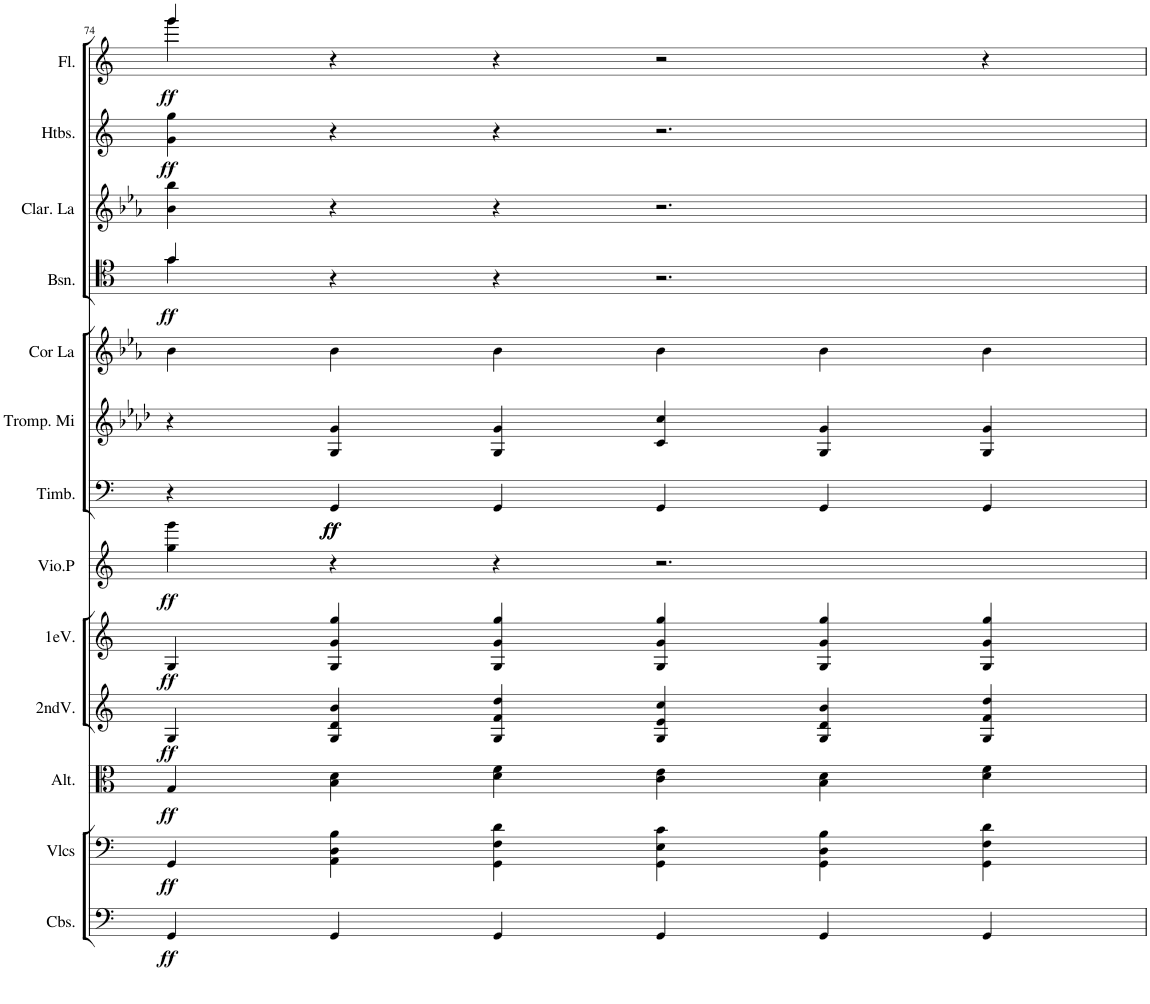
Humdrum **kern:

**kern	**dynam	**kern	**dynam	**kern	**dynam	**kern	**dynam	**kern	**dynam	**kern	**dynam	**kern	**dynam	**kern	**kern	**kern	**dynam	**kern	**kern	**dynam	**kern	**dynam
*part13	*part13	*part12	*part12	*part11	*part11	*part10	*part10	*part9	*part9	*part8	*part8	*part7	*part7	*part6	*part5	*part4	*part4	*part3	*part2	*part2	*part1	*part1
*staff13	*staff13	*staff12	*staff12	*staff11	*staff11	*staff10	*staff10	*staff9	*staff9	*staff8	*staff8	*staff7	*staff7	*staff6	*staff5	*staff4	*staff4	*staff3	*staff2	*staff2	*staff1	*staff1
*I"Contrebasses	*	*I"Violoncelles	*	*I"Altos	*	*I"2mesViolons	*	*I"1ers Violons	*	*I"Violon principal.	*	*I"Timbales	*	*I"Trompettes en Mi	*I"2 Cors en La	*I"2 Bassons	*	*I"2 Clarinettes en La	*I"2 Hautbois	*	*I"2 Flûtes	*
*I'Cbs.	*	*I'Vlcs	*	*I'Alt.	*	*	*	*I'1eV.	*	*I'Vio.P	*	*I'Timb.	*	*I'Tromp. Mi	*I'Cor La	*I'Bsn.	*	*I'Clar. La	*I'Htbs.	*	*I'Fl.	*
!!LO:PB:g=z
*clefF4	*	*clefF4	*	*clefC3	*	*clefG2	*	*clefG2	*	*clefG2	*	*clefF4	*	*clefG2	*clefF4	*clefC4	*	*clefG2	*clefG2	*	*clefG2	*
*Trd7c12	*	*	*	*	*	*	*	*	*	*	*	*	*	*Trd-2c-4	*Trd2c3	*	*	*Trd2c3	*	*	*	*
*k[]	*	*k[]	*	*k[]	*	*k[]	*	*k[]	*	*k[]	*	*k[]	*	*k[b-e-a-d-]	*k[b-e-a-]	*k[]	*	*k[b-e-a-]	*k[]	*	*k[]	*
*M6/4	*	*M6/4	*	*M6/4	*	*M6/4	*	*M6/4	*	*M6/4	*	*M6/4	*	*M6/4	*M6/4	*M6/4	*	*M6/4	*M6/4	*	*M6/4	*
=74	=74	=74	=74	=74	=74	=74	=74	=74	=74	=74	=74	=74	=74	=74	=74	=74	=74	=74	=74	=74	=74	=74
*	*	*	*	*	*	*	*	*	*	*	*	*	*	*	*	*^	*	*	*	*	*^	*
!	!LO:DY:b	!	!LO:DY:b	!	!LO:DY:b	!	!LO:DY:b	!	!LO:DY:b	!	!LO:DY:b	!	!	!	!	!	!	!LO:DY:b	!	!	!LO:DY:b	!	!	!LO:DY:b
4GG/	ff	4GG/	ff	4G/	ff	4G/	ff	4G/	ff	4gg\ 4ggg\	ff	4r	.	4r	4b-\	4g/	4g\	ff	4b-\ 4bb-\	4g\ 4gg\	ff	4ggg/	4ggg\	ff
!	!	!	!	!	!	!	!	!	!	!	!	!	!LO:DY:b	!	!	!	!	!	!	!	!	!	!	!
!	!	!	!	!	!	!	!	!	!	!	!	!	!LO:DY:n=1:b	!	!	!	!	!	!	!	!	!	!	!
4GG/	.	4AA\ 4D\ 4B\	.	4B\ 4d\	.	4G/ 4d/ 4b/	.	4G/ 4g/ 4gg/	.	4r	.	4GG/	ff ff	4G/ 4g/	4b-\	4r	1ryy	.	4r	4r	.	4r	1ryy	.
4GG/	.	4GG\ 4F\ 4d\	.	4d\ 4f\	.	4G/ 4f/ 4dd/	.	4G/ 4g/ 4gg/	.	4r	.	4GG/	.	4G/ 4g/	4b-\	4r	.	.	4r	4r	.	4r	.	.
4GG/	.	4GG\ 4E\ 4c\	.	4c\ 4e\	.	4G/ 4e/ 4cc/	.	4G/ 4g/ 4gg/	.	2.r	.	4GG/	.	4c/ 4cc/	4b-\	2.r	.	.	2.r	2.r	.	2r	.	.
4GG/	.	4GG\ 4D\ 4B\	.	4B\ 4d\	.	4G/ 4d/ 4b/	.	4G/ 4g/ 4gg/	.	.	.	4GG/	.	4G/ 4g/	4b-\	.	.	.	.	.	.	.	.	.
4GG/	.	4GG\ 4F\ 4d\	.	4d\ 4f\	.	4G/ 4f/ 4dd/	.	4G/ 4g/ 4gg/	.	.	.	4GG/	.	4G/ 4g/	4b-\	.	4ryy	.	.	.	.	4r	4ryy	.
*	*	*	*	*	*	*	*	*	*	*	*	*	*	*	*	*v	*v	*	*	*	*	*v	*v	*
=	=	=	=	=	=	=	=	=	=	=	=	=	=	=	=	=	=	=	=	=	=	=
*-	*-	*-	*-	*-	*-	*-	*-	*-	*-	*-	*-	*-	*-	*-	*-	*-	*-	*-	*-	*-	*-	*-
